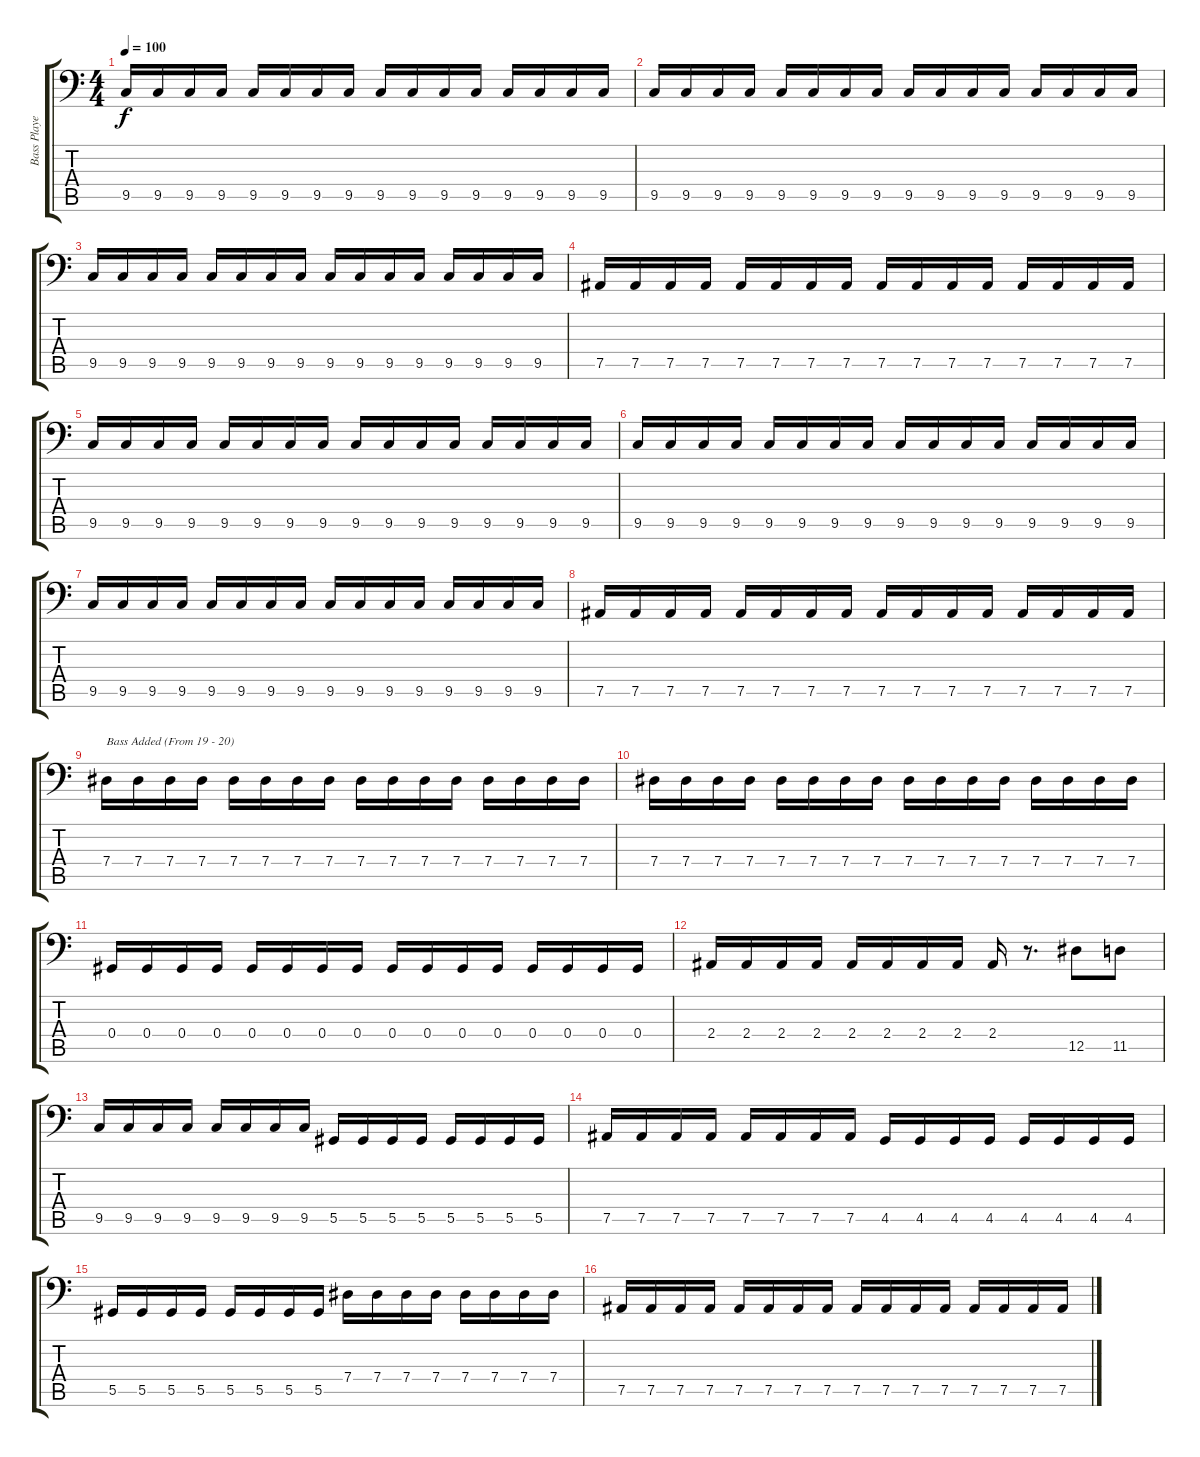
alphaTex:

\track ("Bass Player :P" "Bass Playe") {instrument acousticguitarnylon}
\staff {score tabs}
\tuning (B2 Gb2 Db2 Ab1 Eb1 Bb0) {hide}
\ts (4 4)
\tempo 100
\clef f4
\ks c
9.5.16{dy f} 9.5.16 9.5.16 9.5.16 9.5.16 9.5.16 9.5.16 9.5.16 9.5.16 9.5.16 9.5.16 9.5.16 9.5.16 9.5.16 9.5.16 9.5.16 |
9.5.16 9.5.16 9.5.16 9.5.16 9.5.16 9.5.16 9.5.16 9.5.16 9.5.16 9.5.16 9.5.16 9.5.16 9.5.16 9.5.16 9.5.16 9.5.16 |
9.5.16 9.5.16 9.5.16 9.5.16 9.5.16 9.5.16 9.5.16 9.5.16 9.5.16 9.5.16 9.5.16 9.5.16 9.5.16 9.5.16 9.5.16 9.5.16 |
7.5.16 7.5.16 7.5.16 7.5.16 7.5.16 7.5.16 7.5.16 7.5.16 7.5.16 7.5.16 7.5.16 7.5.16 7.5.16 7.5.16 7.5.16 7.5.16 |
9.5.16 9.5.16 9.5.16 9.5.16 9.5.16 9.5.16 9.5.16 9.5.16 9.5.16 9.5.16 9.5.16 9.5.16 9.5.16 9.5.16 9.5.16 9.5.16 |
9.5.16 9.5.16 9.5.16 9.5.16 9.5.16 9.5.16 9.5.16 9.5.16 9.5.16 9.5.16 9.5.16 9.5.16 9.5.16 9.5.16 9.5.16 9.5.16 |
9.5.16 9.5.16 9.5.16 9.5.16 9.5.16 9.5.16 9.5.16 9.5.16 9.5.16 9.5.16 9.5.16 9.5.16 9.5.16 9.5.16 9.5.16 9.5.16 |
7.5.16 7.5.16 7.5.16 7.5.16 7.5.16 7.5.16 7.5.16 7.5.16 7.5.16 7.5.16 7.5.16 7.5.16 7.5.16 7.5.16 7.5.16 7.5.16 |
7.4.16{txt "Bass Added (From 19 - 20)"} 7.4.16 7.4.16 7.4.16 7.4.16 7.4.16 7.4.16 7.4.16 7.4.16 7.4.16 7.4.16 7.4.16 7.4.16 7.4.16 7.4.16 7.4.16 |
7.4.16 7.4.16 7.4.16 7.4.16 7.4.16 7.4.16 7.4.16 7.4.16 7.4.16 7.4.16 7.4.16 7.4.16 7.4.16 7.4.16 7.4.16 7.4.16 |
0.4.16 0.4.16 0.4.16 0.4.16 0.4.16 0.4.16 0.4.16 0.4.16 0.4.16 0.4.16 0.4.16 0.4.16 0.4.16 0.4.16 0.4.16 0.4.16 |
2.4.16 2.4.16 2.4.16 2.4.16 2.4.16 2.4.16 2.4.16 2.4.16 2.4.16 r.8{d} 12.5.8 11.5.8 |
9.5.16 9.5.16 9.5.16 9.5.16 9.5.16 9.5.16 9.5.16 9.5.16 5.5.16 5.5.16 5.5.16 5.5.16 5.5.16 5.5.16 5.5.16 5.5.16 |
7.5.16 7.5.16 7.5.16 7.5.16 7.5.16 7.5.16 7.5.16 7.5.16 4.5.16 4.5.16 4.5.16 4.5.16 4.5.16 4.5.16 4.5.16 4.5.16 |
5.5.16 5.5.16 5.5.16 5.5.16 5.5.16 5.5.16 5.5.16 5.5.16 7.4.16 7.4.16 7.4.16 7.4.16 7.4.16 7.4.16 7.4.16 7.4.16 |
7.5.16 7.5.16 7.5.16 7.5.16 7.5.16 7.5.16 7.5.16 7.5.16 7.5.16 7.5.16 7.5.16 7.5.16 7.5.16 7.5.16 7.5.16 7.5.16
